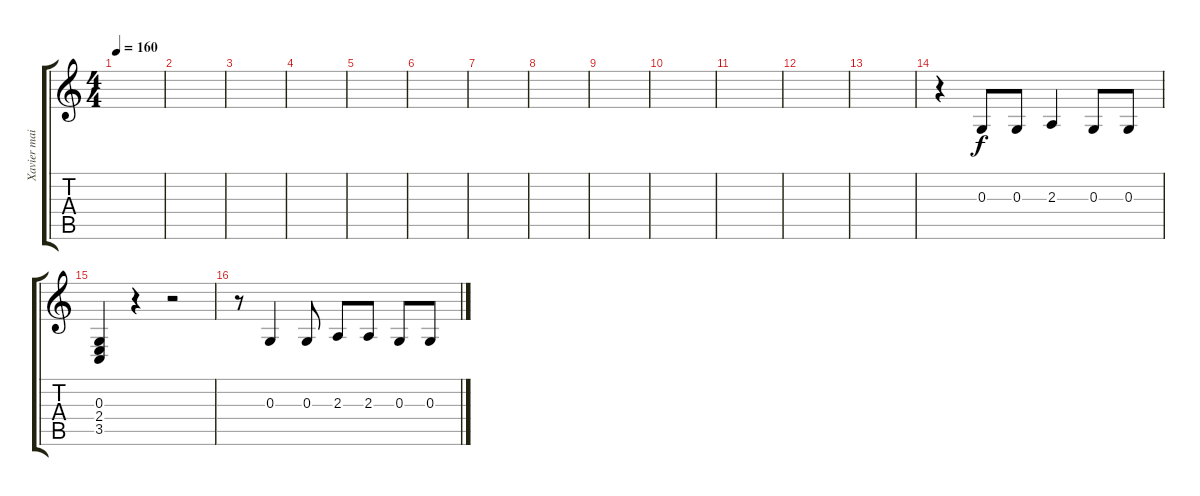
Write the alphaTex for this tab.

\track ("Xavier main droite" "Xavier mai") {instrument acousticgrandpiano}
\staff {score tabs}
\tuning (E4 B3 G3 D3 A2 E2) {hide}
\ts (4 4)
\tempo 160
\clef g2
\ks c
|
|
|
|
|
|
|
|
|
|
|
|
|
r.4 0.3.8 0.3.8 2.3.4 0.3.8 0.3.8 |
(0.3 2.4 3.5).4 r.4 r.2 |
r.8 0.3.4 0.3.8 2.3.8 2.3.8 0.3.8 0.3.8
